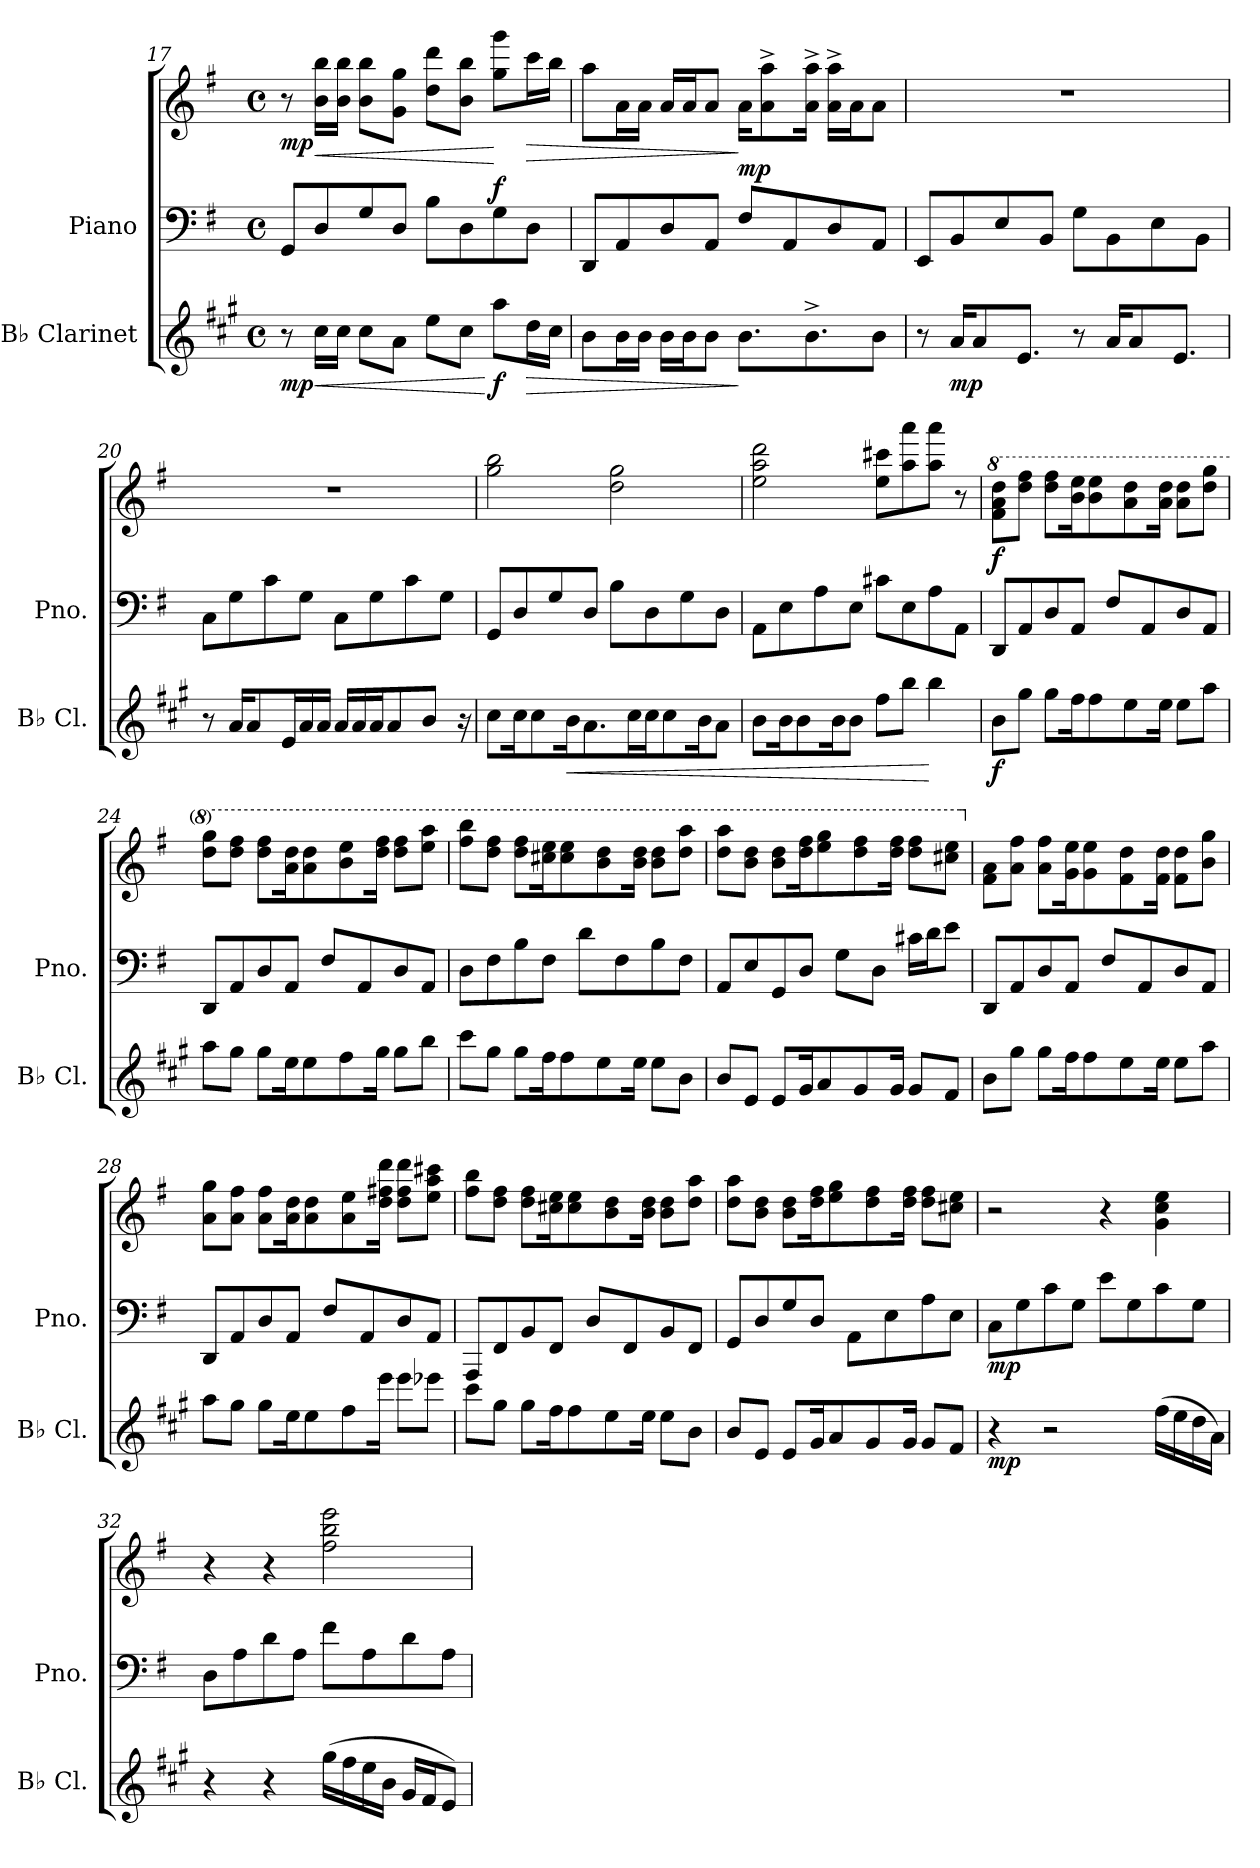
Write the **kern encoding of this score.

**kern	**dynam	**kern	**kern	**dynam
*part2	*part2	*part1	*part1	*part1
*staff3	*staff3	*staff2	*staff1	*staff1/2
*I"B♭ Clarinet	*	*I"Piano	*	*
*I'B♭ Cl.	*	*I'Pno.	*	*
!!LO:PB:g=z
*clefG2	*	*clefF4	*clefG2	*
*ITrd1c2	*	*	*	*
*k[f#]	*	*k[f#]	*k[f#]	*
*M4/4	*	*M4/4	*M4/4	*
*met(c)	*	*met(c)	*met(c)	*
=17	=17	=17	=17	=17
!	!LO:DY:b	!	!	!LO:DY:b
8r	mp	8GG/L	8r	mp
!	!LO:HP:b	!	!	!LO:HP:b
16b\LL	<	8D/	16b\ 16bb\LL	<
16b\JJ	.	.	16b\ 16bb\JJ	.
8b\L	.	8G/	8b\ 8bb\L	.
8g\J	.	8D/J	8g\ 8gg\J	.
8dd\L	.	8B\L	8dd\ 8ddd\L	.
8b\J	.	8D\	8b\ 8bb\J	.
!	!LO:DY:n=1:b	!	!	!LO:DY:n=1:a=2
8gg\L	[ f	8G\	8gg\ 8ggg\L	[ f
!	!LO:HP:b	!	!	!LO:HP:b
16cc\L	>	8D\J	16ccc\L	>
16b\JJ	.	.	16bb\JJ	.
=18	=18	=18	=18	=18
8a\L	.	8DD/L	8aa\L	.
16a\L	.	8AA/	16a\L	.
16a\JJ	.	.	16a\JJ	.
16a\LL	.	8D/	16a/LL	.
16a\J	.	.	16a/J	.
8a\J	.	8AA/J	8a/J	.
!	!	!	!	!LO:DY:n=1:a=2
8.a\L	]	8F#/L	16a\KL	] mp
.	.	.	8a\^ 8aa\^	.
.	.	8AA/	.	.
8.a^\	.	.	16a\^ 16aa\^Jk	.
.	.	8D/	16a\^ 16aa\^LL	.
.	.	.	16a\J	.
8a\J	.	8AA/J	8a\J	.
=19	=19	=19	=19	=19
8r	.	8EE/L	1r	.
!	!LO:DY:b	!	!	!
16g/KL	mp	8BB/	.	.
8g/	.	.	.	.
.	.	8E/	.	.
8.d/J	.	.	.	.
.	.	8BB/J	.	.
8r	.	8G\L	.	.
16g/KL	.	8BB\	.	.
8g/	.	.	.	.
.	.	8E\	.	.
8.d/J	.	.	.	.
.	.	8BB\J	.	.
!!LO:LB:g=z
=20	=20	=20	=20	=20
8r	.	8C\L	1r	.
16g/KL	.	8G\	.	.
8g/	.	.	.	.
.	.	8c\	.	.
16d/L	.	.	.	.
16g/	.	8G\J	.	.
16g/JJ	.	.	.	.
16g/LL	.	8C\L	.	.
16g/	.	.	.	.
16g/J	.	8G\	.	.
8g/	.	.	.	.
.	.	8c\	.	.
8a/J	.	.	.	.
.	.	8G\J	.	.
16r	.	.	.	.
=21	=21	=21	=21	=21
8b\L	.	8GG/L	2gg\ 2bb\	.
16b\K	.	8D/	.	.
8b\	.	.	.	.
.	.	8G/	.	.
!	!LO:HP:b	!	!	!
16a\K	<	.	.	.
8.g\	.	8D/J	.	.
.	.	8B\L	2dd\ 2gg\	.
16b\L	.	.	.	.
16b\J	.	8D\	.	.
8b\	.	.	.	.
.	.	8G\	.	.
16a\K	.	.	.	.
8g\J	.	8D\J	.	.
=22	=22	=22	=22	=22
8a\L	.	8AA\L	2ee\ 2aa\ 2ddd\	.
16a\K	.	8E\	.	.
8a\	.	.	.	.
.	.	8A\	.	.
16a\K	.	.	.	.
8a\J	.	8E\J	.	.
8ee\L	.	8c#X\L	8ee\ 8ccc#X\L	.
8aa\J	.	8E\	8aa\ 8aaa\	.
4aa\	[	8A\	8aa\ 8aaa\J	.
.	.	8AA\J	8r	.
!!LO:LB:g=z
=23	=23	=23	=23	=23
*	*	*	*8va	*
!	!LO:DY:b	!	!	!LO:DY:a=2
8a\L	f	8DD/L	8ff#\ 8aa\ 8ddd\L	f
8ff#\J	.	8AA/	8ddd\ 8fff#\J	.
8ff#\L	.	8D/	8ddd\ 8fff#\L	.
16ee\K	.	8AA/J	16bb\ 16eee\K	.
8ee\	.	.	8bb\ 8eee\	.
.	.	8F#/L	.	.
8dd\	.	.	8aa\ 8ddd\	.
.	.	8AA/	.	.
16dd\Jk	.	.	16aa\ 16ddd\Jk	.
8dd\L	.	8D/	8aa\ 8ddd\L	.
8gg\J	.	8AA/J	8ddd\ 8ggg\J	.
=24	=24	=24	=24	=24
8gg\L	.	8DD/L	8ddd\ 8ggg\L	.
8ff#\J	.	8AA/	8ddd\ 8fff#\J	.
8ff#\L	.	8D/	8ddd\ 8fff#\L	.
16dd\K	.	8AA/J	16aa\ 16ddd\K	.
8dd\	.	.	8aa\ 8ddd\	.
.	.	8F#/L	.	.
8ee\	.	.	8bb\ 8eee\	.
.	.	8AA/	.	.
16ff#\Jk	.	.	16ddd\ 16fff#\Jk	.
8ff#\L	.	8D/	8ddd\ 8fff#\L	.
8aa\J	.	8AA/J	8eee\ 8aaa\J	.
=25	=25	=25	=25	=25
8bb\L	.	8D\L	8fff#\ 8bbb\L	.
8ff#\J	.	8F#\	8ddd\ 8fff#\J	.
8ff#\L	.	8B\	8ddd\ 8fff#\L	.
16ee\K	.	8F#\J	16ccc#X\ 16eee\K	.
8ee\	.	.	8ccc#\ 8eee\	.
.	.	8d\L	.	.
8dd\	.	.	8bb\ 8ddd\	.
.	.	8F#\	.	.
16dd\Jk	.	.	16bb\ 16ddd\Jk	.
8dd\L	.	8B\	8bb\ 8ddd\L	.
8a\J	.	8F#\J	8ddd\ 8aaa\J	.
=26	=26	=26	=26	=26
8a/L	.	8AA/L	8ddd\ 8aaa\L	.
8d/J	.	8E/	8bb\ 8ddd\J	.
8d/L	.	8GG/	8bb\ 8ddd\L	.
16f#/K	.	8D/J	16ddd\ 16fff#\K	.
8g/	.	.	8eee\ 8ggg\	.
.	.	8G\L	.	.
8f#/	.	.	8ddd\ 8fff#\	.
.	.	8D\J	.	.
16f#/Jk	.	.	16ddd\ 16fff#\Jk	.
8f#/L	.	16c#X\LL	8ddd\ 8fff#\L	.
.	.	16d\J	.	.
8e/J	.	8e\J	8ccc#X\ 8eee\J	.
!!LO:LB:g=z
=27	=27	=27	=27	=27
*	*	*	*X8va	*
8a\L	.	8DD/L	8f#\ 8a\L	.
8ff#\J	.	8AA/	8a\ 8ff#\J	.
8ff#\L	.	8D/	8a\ 8ff#\L	.
16ee\K	.	8AA/J	16g\ 16ee\K	.
8ee\	.	.	8g\ 8ee\	.
.	.	8F#/L	.	.
8dd\	.	.	8f#\ 8dd\	.
.	.	8AA/	.	.
16dd\Jk	.	.	16f#\ 16dd\Jk	.
8dd\L	.	8D/	8f#\ 8dd\L	.
8gg\J	.	8AA/J	8b\ 8gg\J	.
=28	=28	=28	=28	=28
8gg\L	.	8DD/L	8a\ 8gg\L	.
8ff#\J	.	8AA/	8a\ 8ff#\J	.
8ff#\L	.	8D/	8a\ 8ff#\L	.
16dd\K	.	8AA/J	16a\ 16dd\K	.
8dd\	.	.	8a\ 8dd\	.
.	.	8F#/L	.	.
8ee\	.	.	8a\ 8ee\	.
.	.	8AA/	.	.
16ddd\Jk	.	.	16dd\ 16ff#X\ 16ddd\Jk	.
8ddd\L	.	8D/	8dd\ 8ff#\ 8ddd\L	.
8ddd-X\J	.	8AA/J	8ee\ 8aa\ 8ccc#X\J	.
=29	=29	=29	=29	=29
8bb\L	.	8AAA/L	8ff#\ 8bb\L	.
8ff#\J	.	8FF#/	8dd\ 8ff#\J	.
8ff#\L	.	8BB/	8dd\ 8ff#\L	.
16ee\K	.	8FF#/J	16cc#X\ 16ee\K	.
8ee\	.	.	8cc#\ 8ee\	.
.	.	8D/L	.	.
8dd\	.	.	8b\ 8dd\	.
.	.	8FF#/	.	.
16dd\Jk	.	.	16b\ 16dd\Jk	.
8dd\L	.	8BB/	8b\ 8dd\L	.
8a\J	.	8FF#/J	8dd\ 8aa\J	.
=30	=30	=30	=30	=30
8a/L	.	8GG/L	8dd\ 8aa\L	.
8d/J	.	8D/	8b\ 8dd\J	.
8d/L	.	8G/	8b\ 8dd\L	.
16f#/K	.	8D/J	16dd\ 16ff#\K	.
8g/	.	.	8ee\ 8gg\	.
.	.	8AA\L	.	.
8f#/	.	.	8dd\ 8ff#\	.
.	.	8E\	.	.
16f#/Jk	.	.	16dd\ 16ff#\Jk	.
8f#/L	.	8A\	8dd\ 8ff#\L	.
8e/J	.	8E\J	8cc#X\ 8ee\J	.
!!LO:PB:g=z
=31	=31	=31	=31	=31
!	!LO:DY:b	!	!	!LO:DY:b=2
4r	mp	8C\L	2r	mp
.	.	8G\	.	.
2r	.	8c\	.	.
.	.	8G\J	.	.
.	.	8e\L	4r	.
.	.	8G\	.	.
(16ee\LL	.	8c\	4g\ 4cc\ 4ee\	.
16dd\	.	.	.	.
16cc\	.	8G\J	.	.
16g\JJ)	.	.	.	.
=32	=32	=32	=32	=32
4r	.	8D\L	4r	.
.	.	8A\	.	.
4r	.	8d\	4r	.
.	.	8A\J	.	.
(16ff#\LL	.	8f#\L	2ff#\ 2bb\ 2eee\	.
16ee\	.	.	.	.
16dd\	.	8A\	.	.
16a\JJ	.	.	.	.
16f#/LL	.	8d\	.	.
16e/J	.	.	.	.
8d/J)	.	8A\J	.	.
=	=	=	=	=
*-	*-	*-	*-	*-
